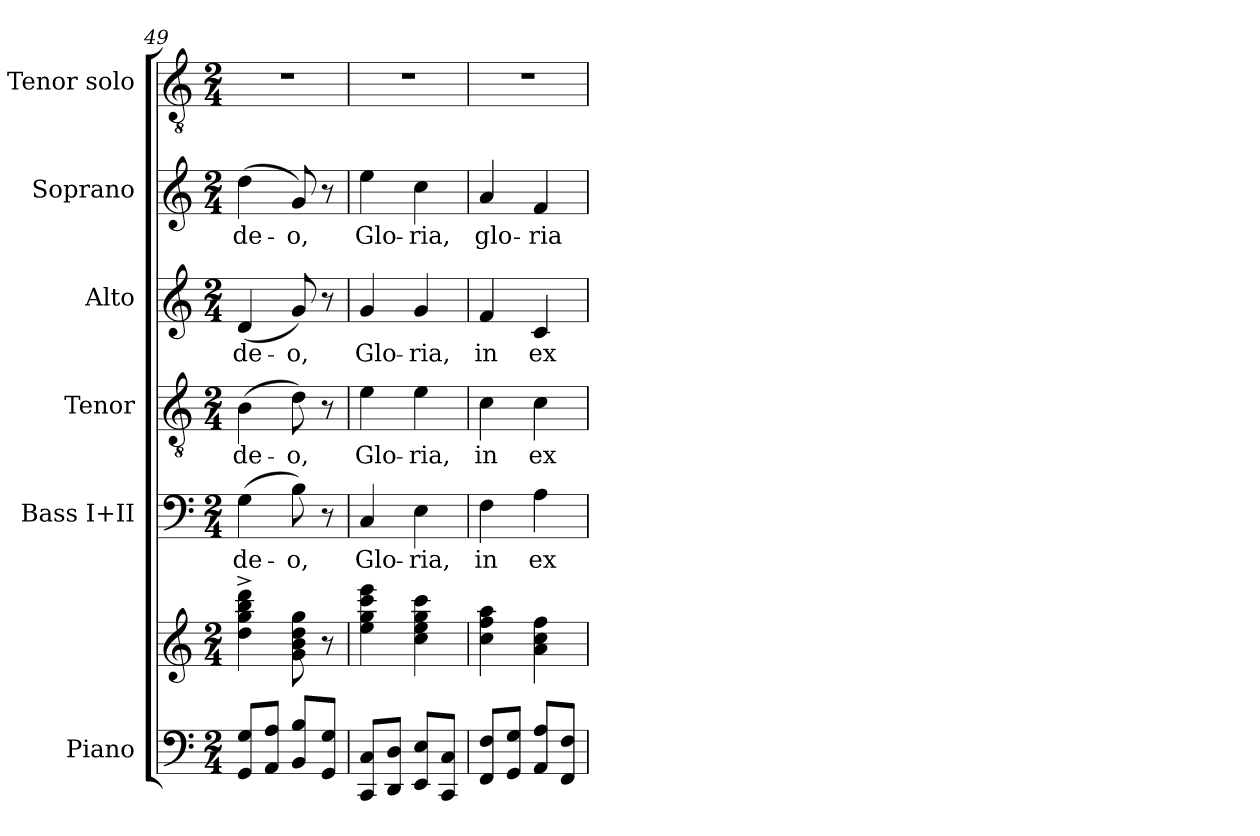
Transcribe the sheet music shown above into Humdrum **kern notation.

**kern	**kern	**kern	**text	**kern	**text	**kern	**text	**kern	**text	**kern
*part6	*part6	*part5	*part5	*part4	*part4	*part3	*part3	*part2	*part2	*part1
*staff7	*staff6	*staff5	*staff5	*staff4	*staff4	*staff3	*staff3	*staff2	*staff2	*staff1
*I"Piano	*	*I"Bass I+II	*	*I"Tenor	*	*I"Alto	*	*I"Soprano	*	*I"Tenor solo
*I'Pno.	*	*I'B.I+II	*	*I'T.	*	*I'A.	*	*I'S.	*	*I'T.s
*clefF4	*clefG2	*clefF4	*	*clefGv2	*	*clefG2	*	*clefG2	*	*clefGv2
*k[]	*k[]	*k[]	*	*k[]	*	*k[]	*	*k[]	*	*k[]
*M2/4	*M2/4	*M2/4	*	*M2/4	*	*M2/4	*	*M2/4	*	*M2/4
=49	=49	=49	=49	=49	=49	=49	=49	=49	=49	=49
8GG/ 8G/L	4dd\^ 4gg\^ 4bb\^ 4ddd\^	(4G\	de-	(4B\	de-	(4d/	de-	(4dd\	de-	2r
8AA/ 8A/J	.	.	.	.	.	.	.	.	.	.
8BB/ 8B/L	8g\ 8b\ 8dd\ 8gg\	8B\)	-o,	8d\)	-o,	8g/)	-o,	8g/)	-o,	.
8GG/ 8G/J	8r	8r	.	8r	.	8r	.	8r	.	.
=50	=50	=50	=50	=50	=50	=50	=50	=50	=50	=50
8CC/ 8C/L	4ee\ 4gg\ 4ccc\ 4eee\	4C/	Glo-	4e\	Glo-	4g/	Glo-	4ee\	Glo-	2r
8DD/ 8D/J	.	.	.	.	.	.	.	.	.	.
8EE/ 8E/L	4cc\ 4ee\ 4gg\ 4ccc\	4E\	-ria,	4e\	-ria,	4g/	-ria,	4cc\	-ria,	.
8CC/ 8C/J	.	.	.	.	.	.	.	.	.	.
=51	=51	=51	=51	=51	=51	=51	=51	=51	=51	=51
8FF/ 8F/L	4cc\ 4ff\ 4aa\	4F\	in	4c\	in	4f/	in	4a/	glo-	2r
8GG/ 8G/J	.	.	.	.	.	.	.	.	.	.
8AA/ 8A/L	4a\ 4cc\ 4ff\	4A\	ex-	4c\	ex-	4c/	ex-	4f/	-ria	.
8FF/ 8F/J	.	.	.	.	.	.	.	.	.	.
=	=	=	=	=	=	=	=	=	=	=
*-	*-	*-	*-	*-	*-	*-	*-	*-	*-	*-
